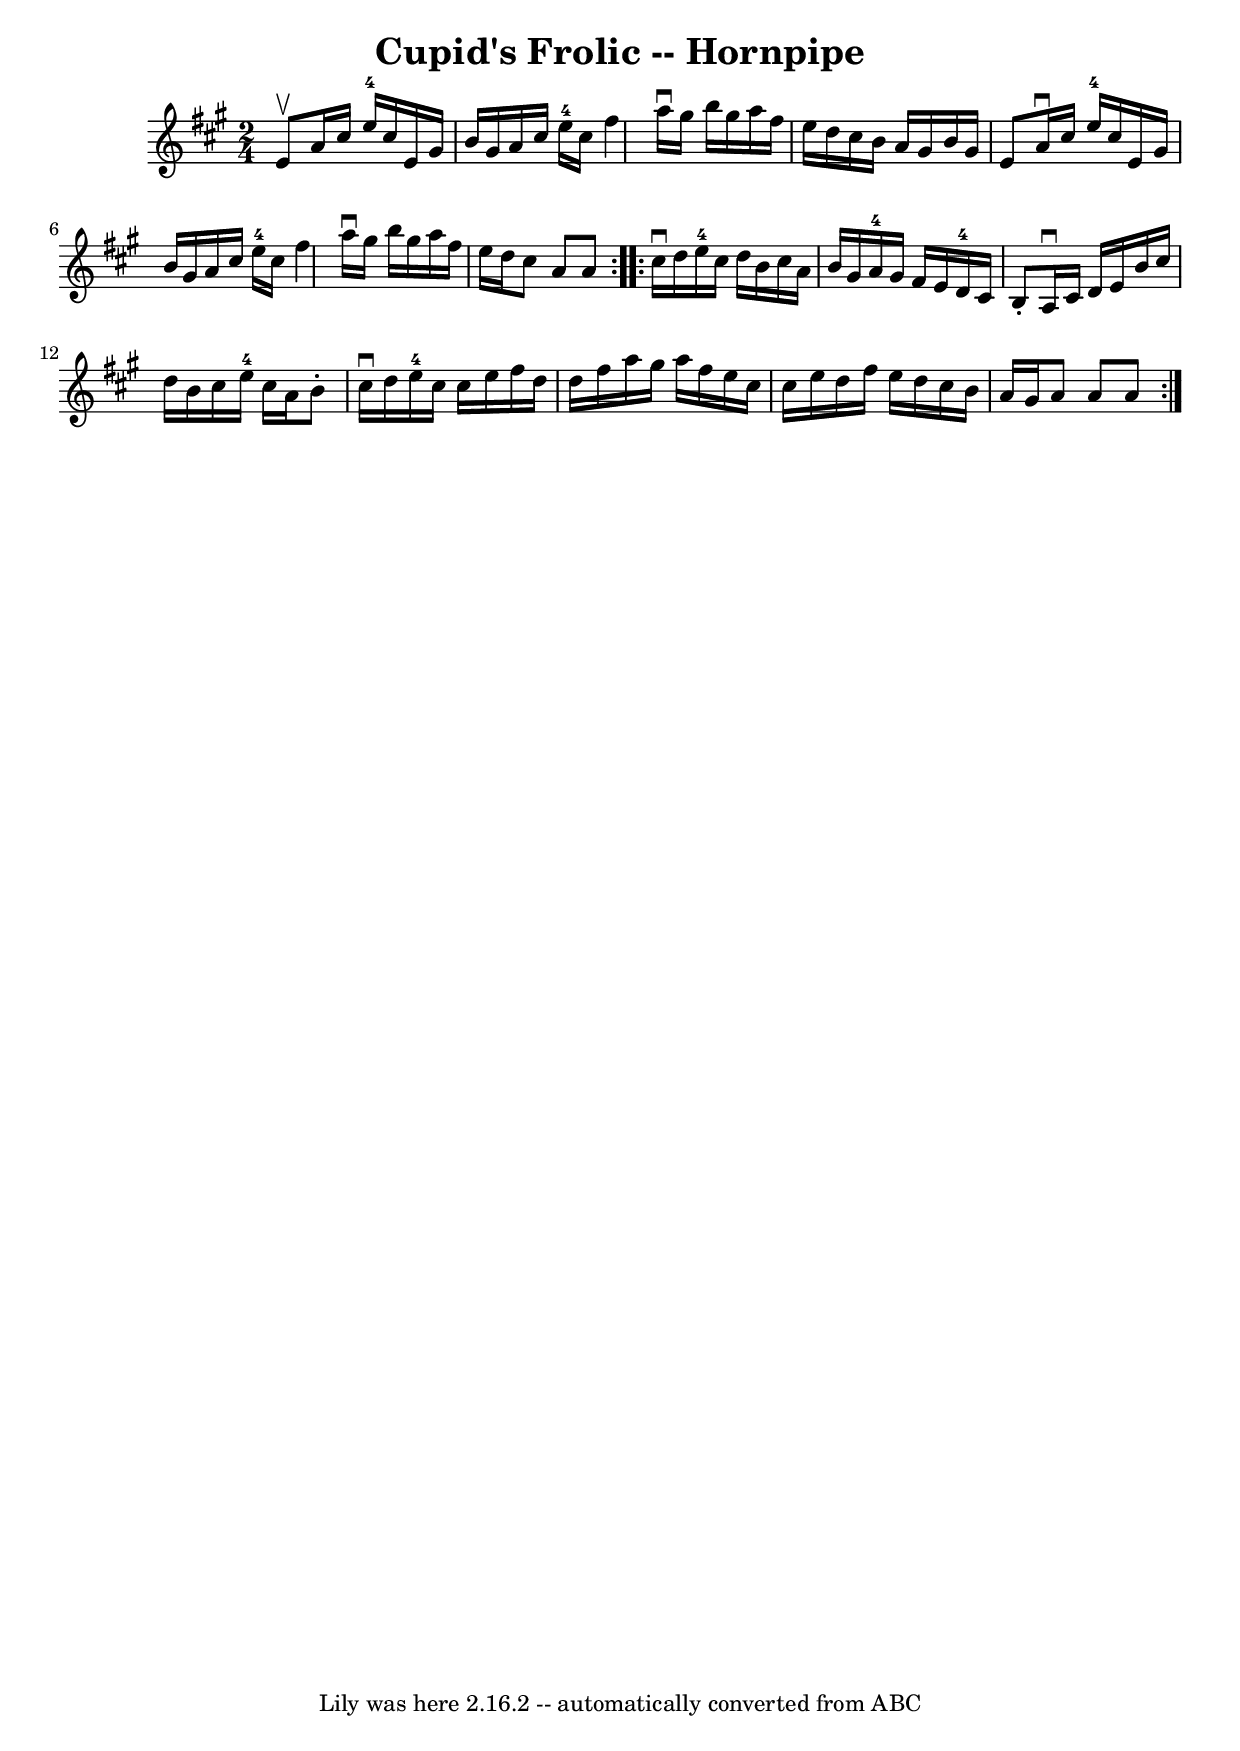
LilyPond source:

\version "2.16.2"
\include "Mammoth.ily"
\header {
  %% book = "Cole's 1000 Fiddle Tunes"
  crossRefNumber = "1"
  footnotes = ""
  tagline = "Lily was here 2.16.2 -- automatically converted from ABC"
  title = "Cupid's Frolic -- Hornpipe"

}
voicedefault =  {



  \repeat volta 2 {

    \time 2/4 
    \key a \major
    e'8^\upbow |
    a'16 cis''16 e''16-4  
    cis''16 e'16 gis'16 b'16 gis'16  |
    a'16 cis''16    
    e''16-4 cis''16 fis''4  |
    a''16^\downbow gis''16 b''16   
    gis''16 a''16 fis''16 e''16 d''16  |
    cis''16 b'16    
    a'16 gis'16 b'16 gis'16 e'8  |
    a'16^\downbow cis''16  
    e''16-4 cis''16 e'16 gis'16 b'16 gis'16  |
    a'16    
    cis''16 e''16-4 cis''16 fis''4  |
    a''16^\downbow gis''16 
    b''16 gis''16 a''16 fis''16 e''16 d''16  |
    cis''8    
    a'8 a'8  
  }     
  \repeat volta 2 {
    cis''16^\downbow d''16  |
    
    e''16-4 cis''16 d''16 b'16 cis''16 a'16 b'16 gis'16   |
    a'16-4 gis'16 fis'16 e'16 d'16-4 cis'16 b8-. |
    a16^\downbow cis'16 d'16 e'16 b'16 cis''16    
    d''16 b'16  |
    cis''16 e''16-4 cis''16 a'16 b'8-.   
    cis''16^\downbow d''16  |
    e''16-4 cis''16 cis''16    
    e''16 fis''16 d''16 d''16 fis''16  |
    a''16 gis''16    
    a''16 fis''16 e''16 cis''16 cis''16 e''16  |
    d''16    
    fis''16 e''16 d''16 cis''16 b'16 a'16 gis'16  |
    a'8  
    a'8 a'8  
  }   

}

\score{
  <<

    \context Staff="default"
    {
      \voicedefault 
      
    }

  >>
  \layout {
    
  }
  \midi {
  }

}
